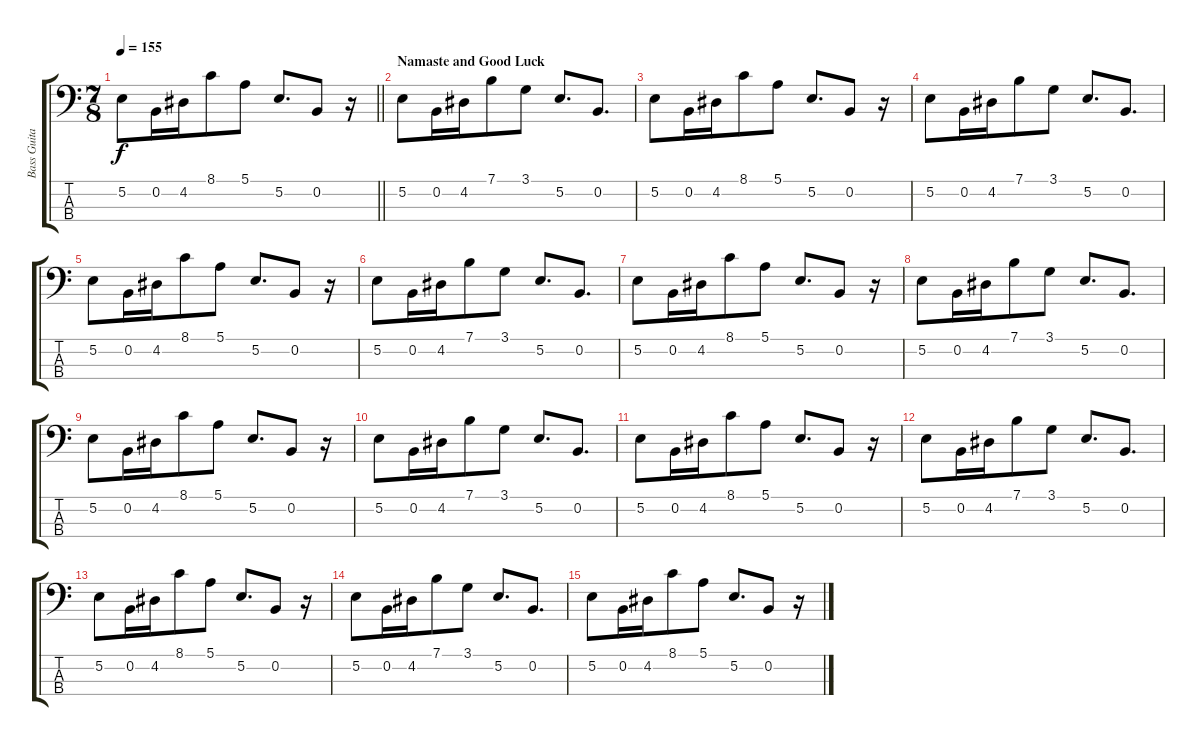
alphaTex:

\track ("Bass Guitar" "Bass Guita") {instrument electricbasspick}
\staff {score tabs}
\tuning (E2 B1 Gb1 B0) {hide}
\ts (7 8)
\tempo 155
\clef f4
\barLineRight lightlight
\ks c
5.2.8{dy f} 0.2.16 4.2.16 8.1.8 5.1.8 5.2.8{d} 0.2.8 r.16 |
\section ("" "Namaste and Good Luck")
5.2.8 0.2.16 4.2.16 7.1.8 3.1.8 5.2.8{d} 0.2.8{d} |
5.2.8 0.2.16 4.2.16 8.1.8 5.1.8 5.2.8{d} 0.2.8 r.16 |
5.2.8 0.2.16 4.2.16 7.1.8 3.1.8 5.2.8{d} 0.2.8{d} |
5.2.8 0.2.16 4.2.16 8.1.8 5.1.8 5.2.8{d} 0.2.8 r.16 |
5.2.8 0.2.16 4.2.16 7.1.8 3.1.8 5.2.8{d} 0.2.8{d} |
5.2.8 0.2.16 4.2.16 8.1.8 5.1.8 5.2.8{d} 0.2.8 r.16 |
5.2.8 0.2.16 4.2.16 7.1.8 3.1.8 5.2.8{d} 0.2.8{d} |
5.2.8 0.2.16 4.2.16 8.1.8 5.1.8 5.2.8{d} 0.2.8 r.16 |
5.2.8 0.2.16 4.2.16 7.1.8 3.1.8 5.2.8{d} 0.2.8{d} |
5.2.8 0.2.16 4.2.16 8.1.8 5.1.8 5.2.8{d} 0.2.8 r.16 |
5.2.8 0.2.16 4.2.16 7.1.8 3.1.8 5.2.8{d} 0.2.8{d} |
5.2.8 0.2.16 4.2.16 8.1.8 5.1.8 5.2.8{d} 0.2.8 r.16 |
5.2.8 0.2.16 4.2.16 7.1.8 3.1.8 5.2.8{d} 0.2.8{d} |
5.2.8 0.2.16 4.2.16 8.1.8 5.1.8 5.2.8{d} 0.2.8 r.16
